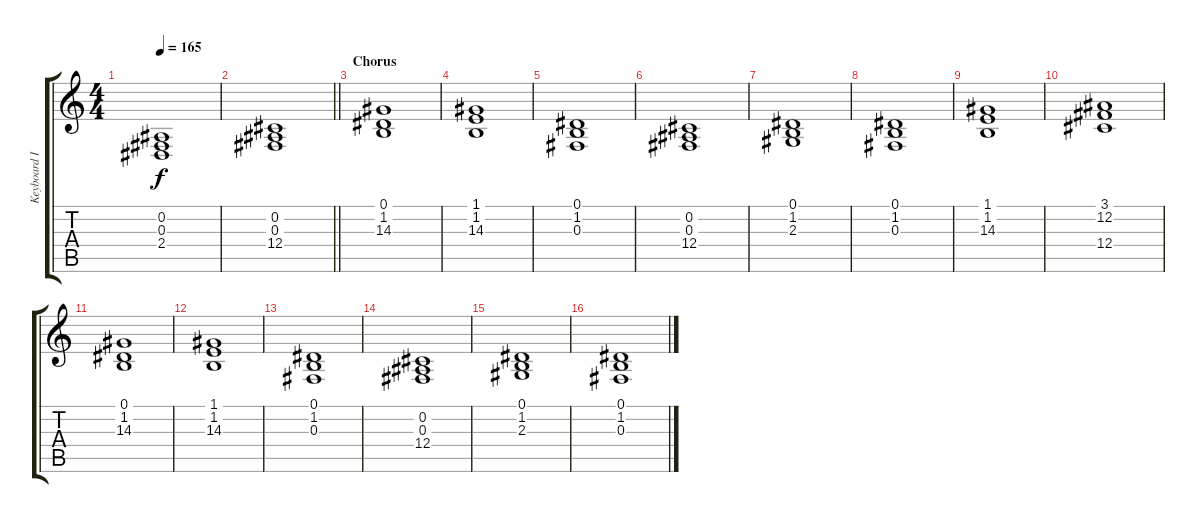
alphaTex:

\track ("Keyboard II" "Keyboard I") {instrument stringensemble1}
\staff {score tabs}
\tuning (Eb4 Bb3 Gb3 Db3 Ab2 Eb2) {hide}
\ts (4 4)
\tempo 165
\clef g2
\ks c
(0.2 0.3 2.4).1{dy f} |
\barLineRight lightlight
(0.2 0.3 12.4).1 |
\section ("" "Chorus")
(0.1 1.2 14.3).1 |
(1.1 1.2 14.3).1 |
(0.1 1.2 0.3).1 |
(0.2 0.3 12.4).1 |
(0.1 1.2 2.3).1 |
(0.1 1.2 0.3).1 |
(1.1 1.2 14.3).1 |
(3.1 12.2 12.4).1 |
(0.1 1.2 14.3).1 |
(1.1 1.2 14.3).1 |
(0.1 1.2 0.3).1 |
(0.2 0.3 12.4).1 |
(0.1 1.2 2.3).1 |
(0.1 1.2 0.3).1
